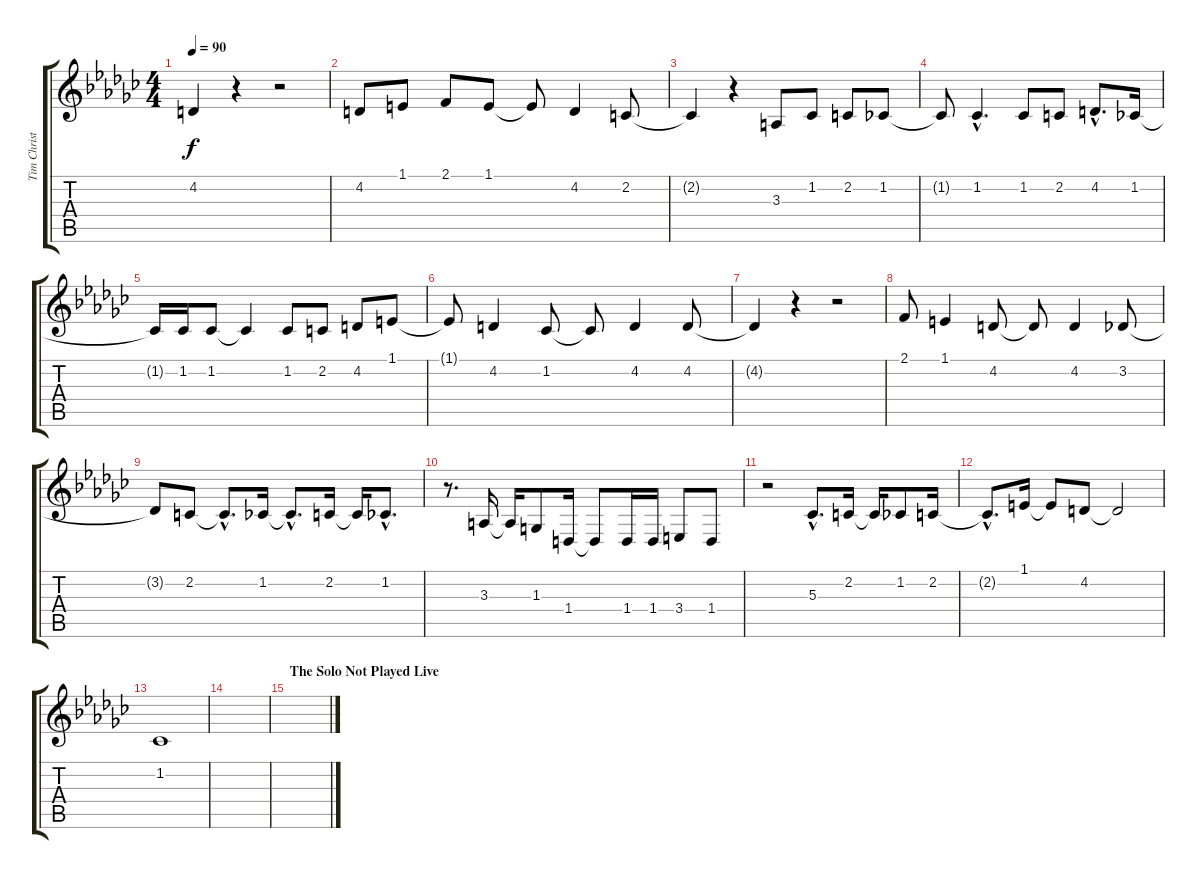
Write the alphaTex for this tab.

\track ("Tim Christensen (Vocal)" "Tim Christ") {instrument tenorsax}
\staff {score tabs}
\tuning (Eb4 Bb3 Gb3 Db3 Ab2 Eb2) {hide}
\ts (4 4)
\tempo 90
\clef g2
\ks gb
4.2{t}.4{dy f} r.4 r.2 |
4.2.8 1.1.8 2.1.8 1.1.8 1.1{t}.8 4.2.4 2.2.8 |
2.2{t}.4 r.4 3.3.8 1.2.8 2.2.8 1.2.8 |
1.2{t}.8 1.2{hac}.4{d} 1.2.8 2.2.8 4.2{hac}.8{d} 1.2.16 |
1.2{t}.16 1.2.16 1.2.8 1.2{t}.4 1.2.8 2.2.8 4.2.8 1.1.8 |
1.1{t}.8 4.2.4 1.2.8 1.2{t}.8 4.2.4 4.2.8 |
4.2{t}.4 r.4 r.2 |
2.1.8 1.1.4 4.2.8 4.2{t}.8 4.2.4 3.2.8 |
3.2{t}.8 2.2.8 2.2{hac t}.8{d} 1.2.16 1.2{hac t}.8{d} 2.2.16 2.2{t}.16 1.2{hac}.8{d} |
r.8{d} 3.3.16 3.3{t}.16 1.3.8 1.4.16 1.4{t}.8 1.4.16 1.4.16 3.4.8 1.4.8 |
r.2 5.3{hac}.8{d} 2.2.16 2.2{t}.16 1.2.8 2.2.16 |
2.2{hac t}.8{d} 1.1.16 1.1{t}.8 4.2.8{volume 0} 4.2{t}.2 |
1.2.1 |
|
\section ("" "The Solo Not Played Live")
